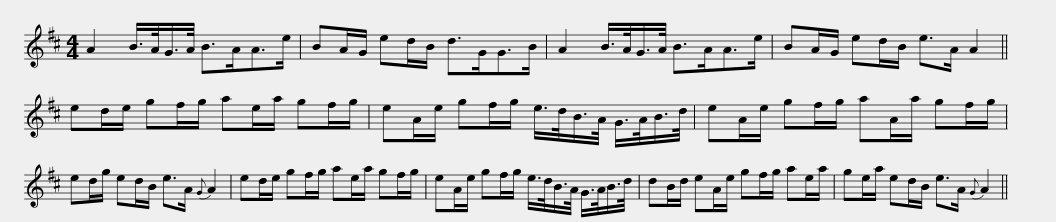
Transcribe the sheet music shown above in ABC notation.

X:1
L:1/8
M:4/4
I:linebreak $
K:D
V:1 treble
V:1
 A2 B/>A/G/>A/ B>AA>e | BA/G/ ed/B/ d>GG>B | A2 B/>A/G/>A/ B>AA>e | BA/G/ ed/B/ e>A A2 ||$ ed/e/ gf/g/ ae/a/ gf/g/ | %5
 eA/e/ gf/g/ e/>d/B/>A/ G/>A/B/>d/ | eA/e/ gf/g/ aA/a/ gf/g/ |$ ed/g/ ed/B/ e>A{G} A2 | ed/e/ gf/g/ ae/a/ gf/g/ | eA/e/ gf/g/ e/>d/B/>A/ G/>A/B/>d/ |$ %10
 dB/d/ eA/e/ gf/g/ ae/a/ | ge/a/ ed/B/ e>A{G} A2 || %12
